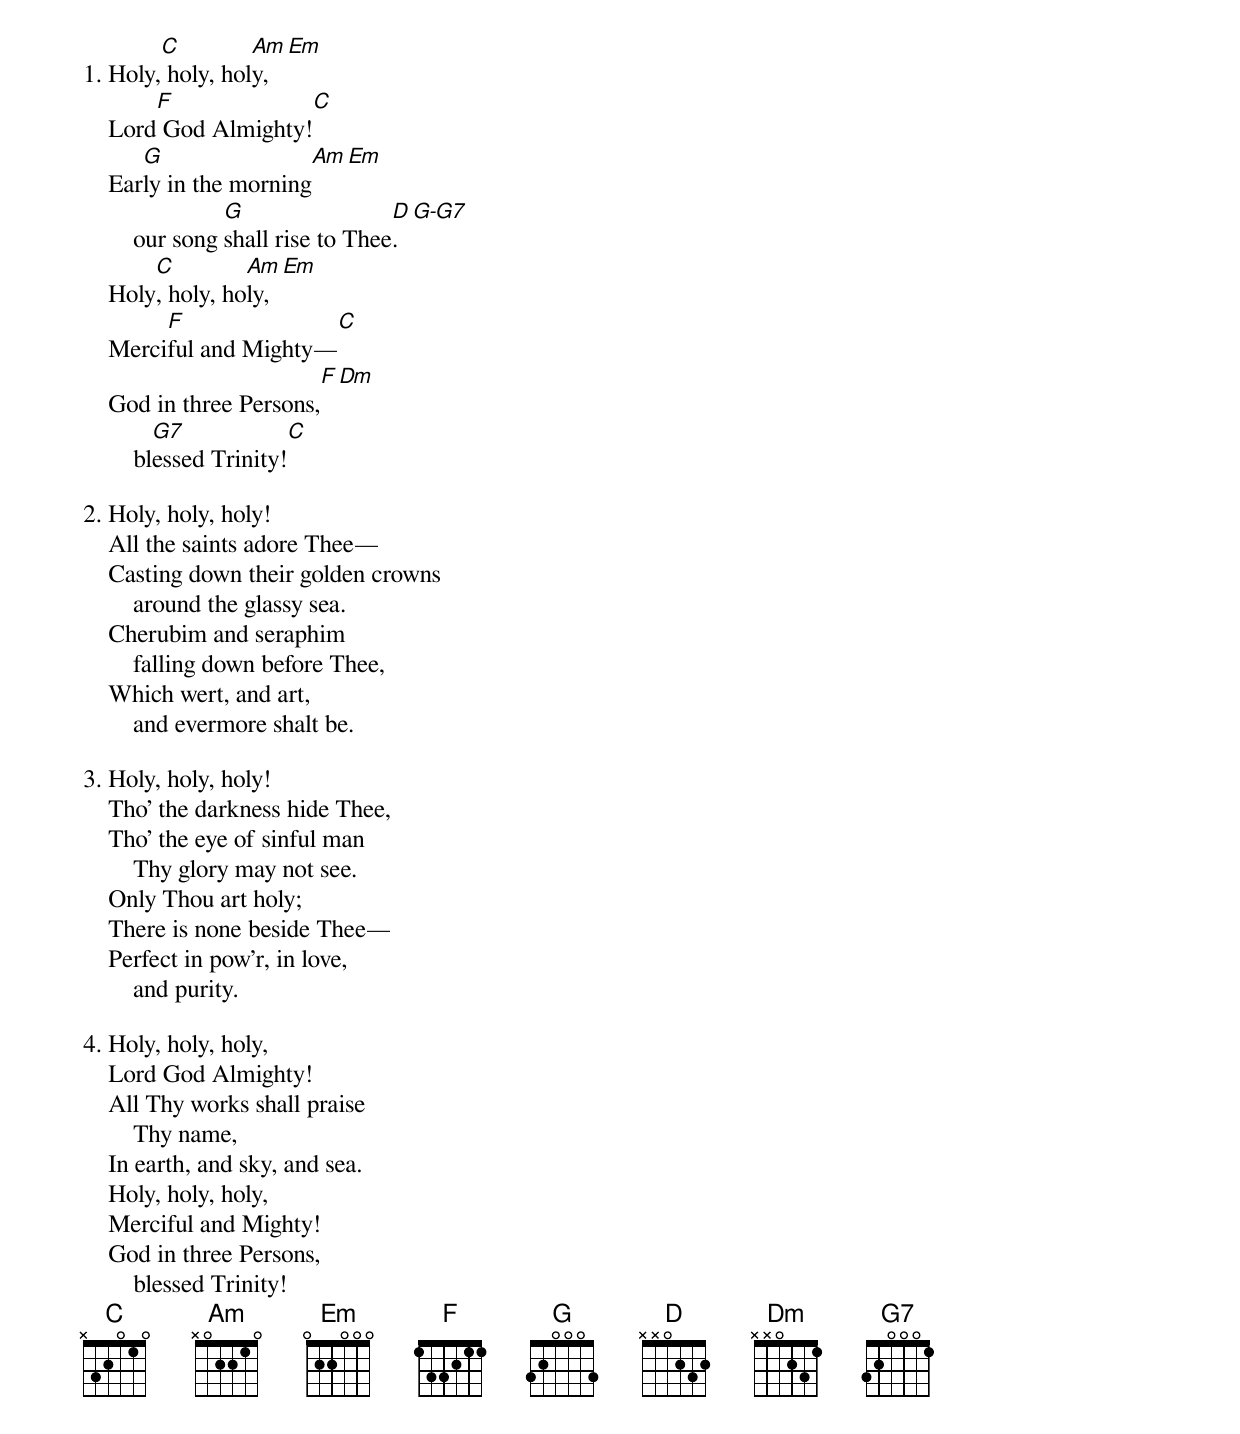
        C         Am      Em
1. Holy, holy, holy,
        F                       C
    Lord God Almighty!
       G                     Am Em
    Early in the morning
                 G                 D               G-G7
        our song shall rise to Thee.
        C         Am     Em
    Holy, holy, holy,
         F                        C
    Merciful and Mighty—
                                   F   Dm
    God in three Persons,
          G7                  C
        blessed Trinity!

2. Holy, holy, holy!
    All the saints adore Thee—
    Casting down their golden crowns
        around the glassy sea.
    Cherubim and seraphim
        falling down before Thee,
    Which wert, and art,
        and evermore shalt be.

3. Holy, holy, holy!
    Tho’ the darkness hide Thee,
    Tho’ the eye of sinful man
        Thy glory may not see.
    Only Thou art holy;
    There is none beside Thee—
    Perfect in pow’r, in love,
        and purity.

4. Holy, holy, holy,
    Lord God Almighty!
    All Thy works shall praise
        Thy name,
    In earth, and sky, and sea.
    Holy, holy, holy,
    Merciful and Mighty!
    God in three Persons,
        blessed Trinity!
